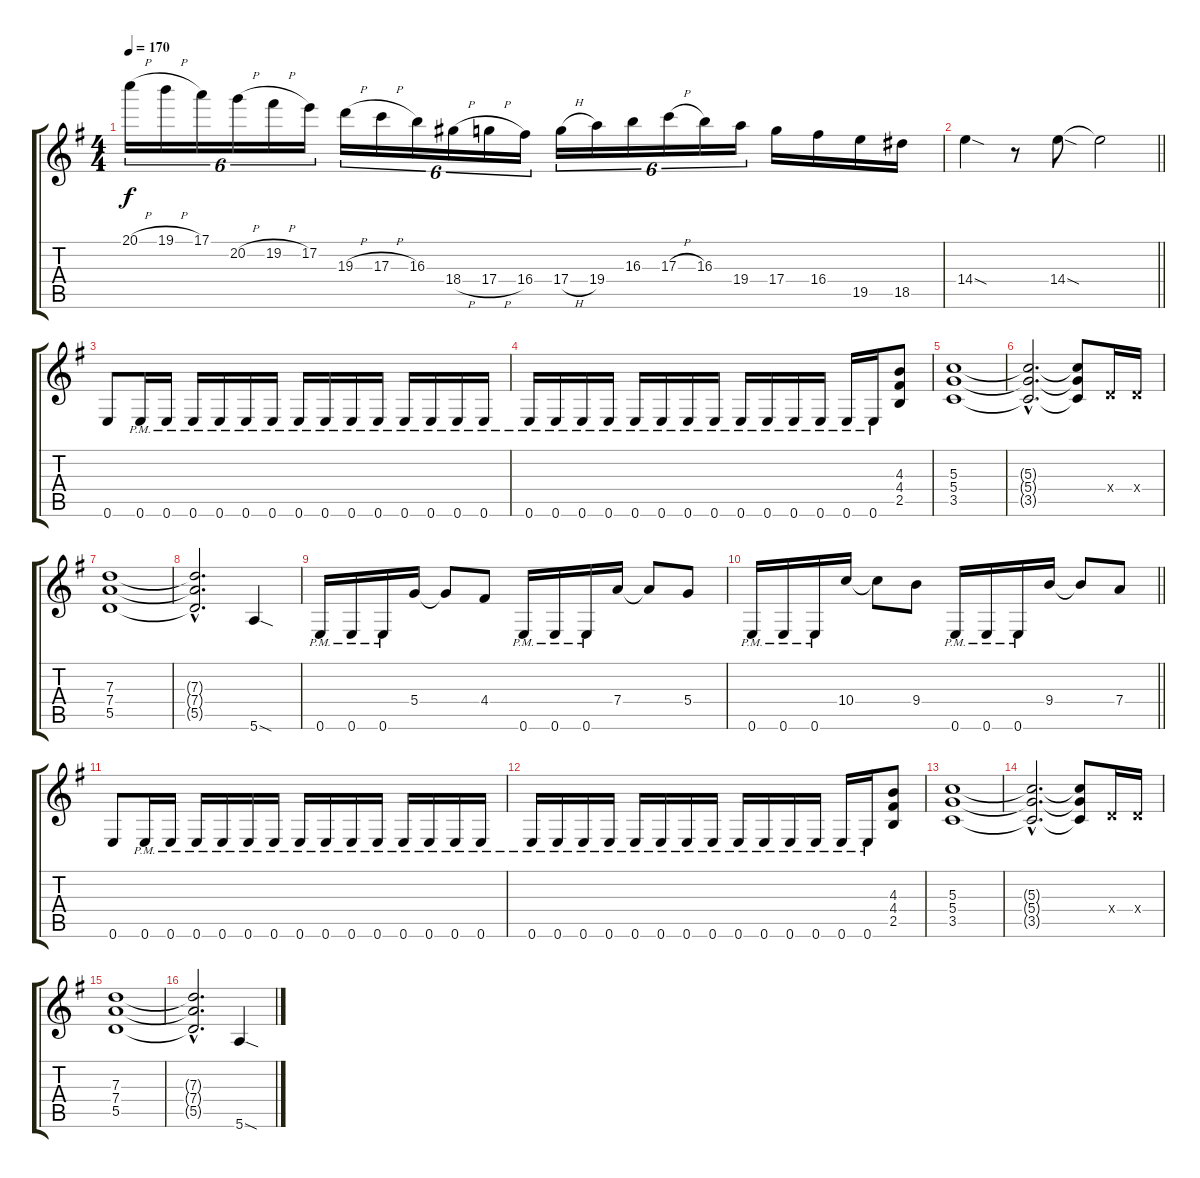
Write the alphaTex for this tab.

\track "" {instrument distortionguitar}
\staff {score tabs}
\tuning (E4 B3 G3 D3 A2 E2) {hide}
\ts (4 4)
\tempo 170
\clef g2
\ks g
20.1{h}.16{tu (6 4) dy f} 19.1{h}.16{tu (6 4)} 17.1.16{tu (6 4)} 20.2{h}.16{tu (6 4)} 19.2{h}.16{tu (6 4)} 17.2.16{tu (6 4)} 19.3{h}.16{tu (6 4)} 17.3{h}.16{tu (6 4)} 16.3.16{tu (6 4)} 18.4{h}.16{tu (6 4)} 17.4{h}.16{tu (6 4)} 16.4.16{tu (6 4)} 17.4{h}.16{tu (6 4)} 19.4.16{tu (6 4)} 16.3.16{tu (6 4)} 17.3{h}.16{tu (6 4)} 16.3.16{tu (6 4)} 19.4.16{tu (6 4)} 17.4.16 16.4.16 19.5.16 18.5.16 |
\barLineRight lightlight
14.4{sod}.4 r.8 14.4{sod}.8 14.4{t}.2 |
0.6.8 0.6{pm}.16 0.6{pm}.16 0.6{pm}.16 0.6{pm}.16 0.6{pm}.16 0.6{pm}.16 0.6{pm}.16 0.6{pm}.16 0.6{pm}.16 0.6{pm}.16 0.6{pm}.16 0.6{pm}.16 0.6{pm}.16 0.6{pm}.16 |
0.6{pm}.16 0.6{pm}.16 0.6{pm}.16 0.6{pm}.16 0.6{pm}.16 0.6{pm}.16 0.6{pm}.16 0.6{pm}.16 0.6{pm}.16 0.6{pm}.16 0.6{pm}.16 0.6{pm}.16 0.6{pm}.16 0.6{pm}.16 (4.3 4.4 2.5).8 |
(5.3 5.4 3.5).1 |
(5.3{hac t} 5.4{hac t} 3.5{hac t}).2{d} (5.3{t} 5.4{t} 3.5{t}).8 0.4{x}.16 0.4{x}.16 |
(7.3 7.4 5.5).1 |
(7.3{hac t} 7.4{hac t} 5.5{hac t}).2{d} 5.6{sod}.4 |
0.6{pm}.16 0.6{pm}.16 0.6{pm}.16 5.4.16 5.4{t}.8 4.4.8 0.6{pm}.16 0.6{pm}.16 0.6{pm}.16 7.4.16 7.4{t}.8 5.4.8 |
\barLineRight lightlight
0.6{pm}.16 0.6{pm}.16 0.6{pm}.16 10.4.16 10.4{t}.8 9.4.8 0.6{pm}.16 0.6{pm}.16 0.6{pm}.16 9.4.16 9.4{t}.8 7.4.8 |
0.6.8 0.6{pm}.16 0.6{pm}.16 0.6{pm}.16 0.6{pm}.16 0.6{pm}.16 0.6{pm}.16 0.6{pm}.16 0.6{pm}.16 0.6{pm}.16 0.6{pm}.16 0.6{pm}.16 0.6{pm}.16 0.6{pm}.16 0.6{pm}.16 |
0.6{pm}.16 0.6{pm}.16 0.6{pm}.16 0.6{pm}.16 0.6{pm}.16 0.6{pm}.16 0.6{pm}.16 0.6{pm}.16 0.6{pm}.16 0.6{pm}.16 0.6{pm}.16 0.6{pm}.16 0.6{pm}.16 0.6{pm}.16 (4.3 4.4 2.5).8 |
(5.3 5.4 3.5).1 |
(5.3{hac t} 5.4{hac t} 3.5{hac t}).2{d} (5.3{t} 5.4{t} 3.5{t}).8 0.4{x}.16 0.4{x}.16 |
(7.3 7.4 5.5).1 |
(7.3{hac t} 7.4{hac t} 5.5{hac t}).2{d} 5.6{sod}.4
